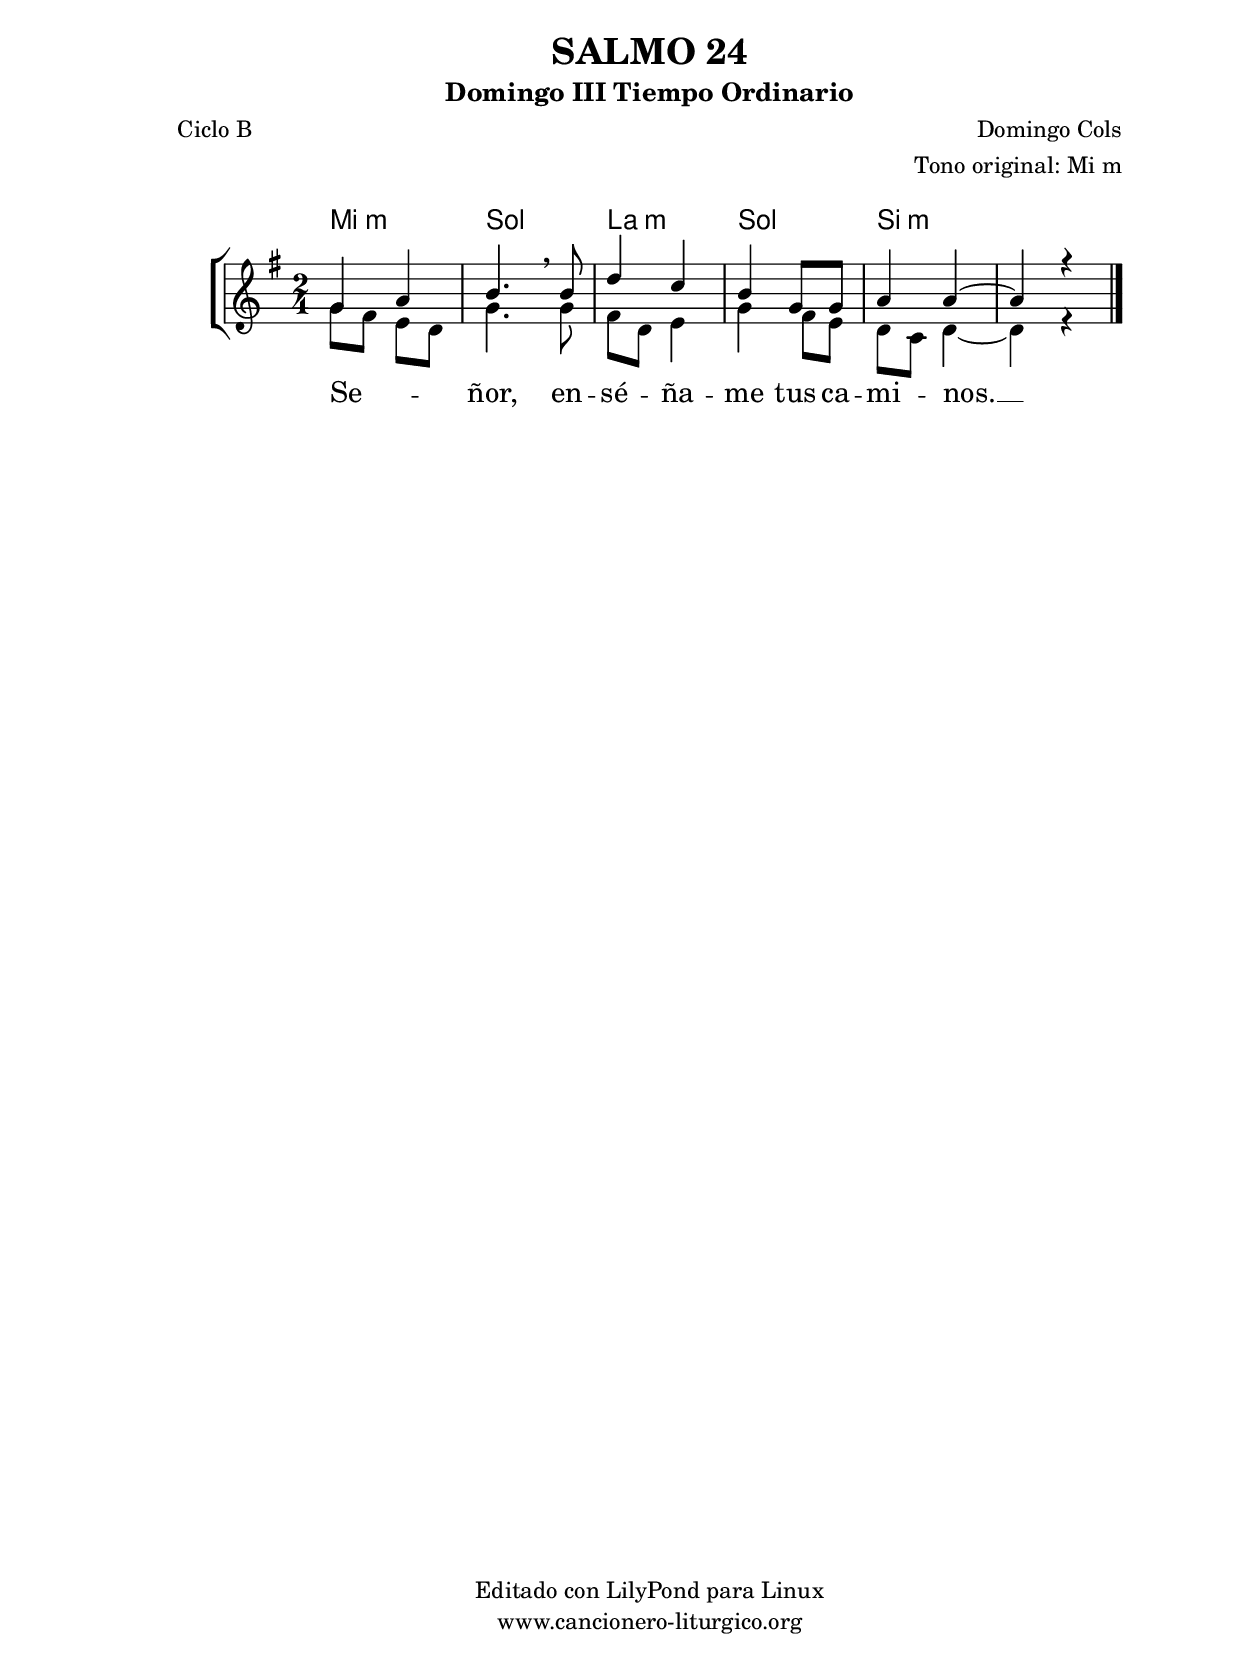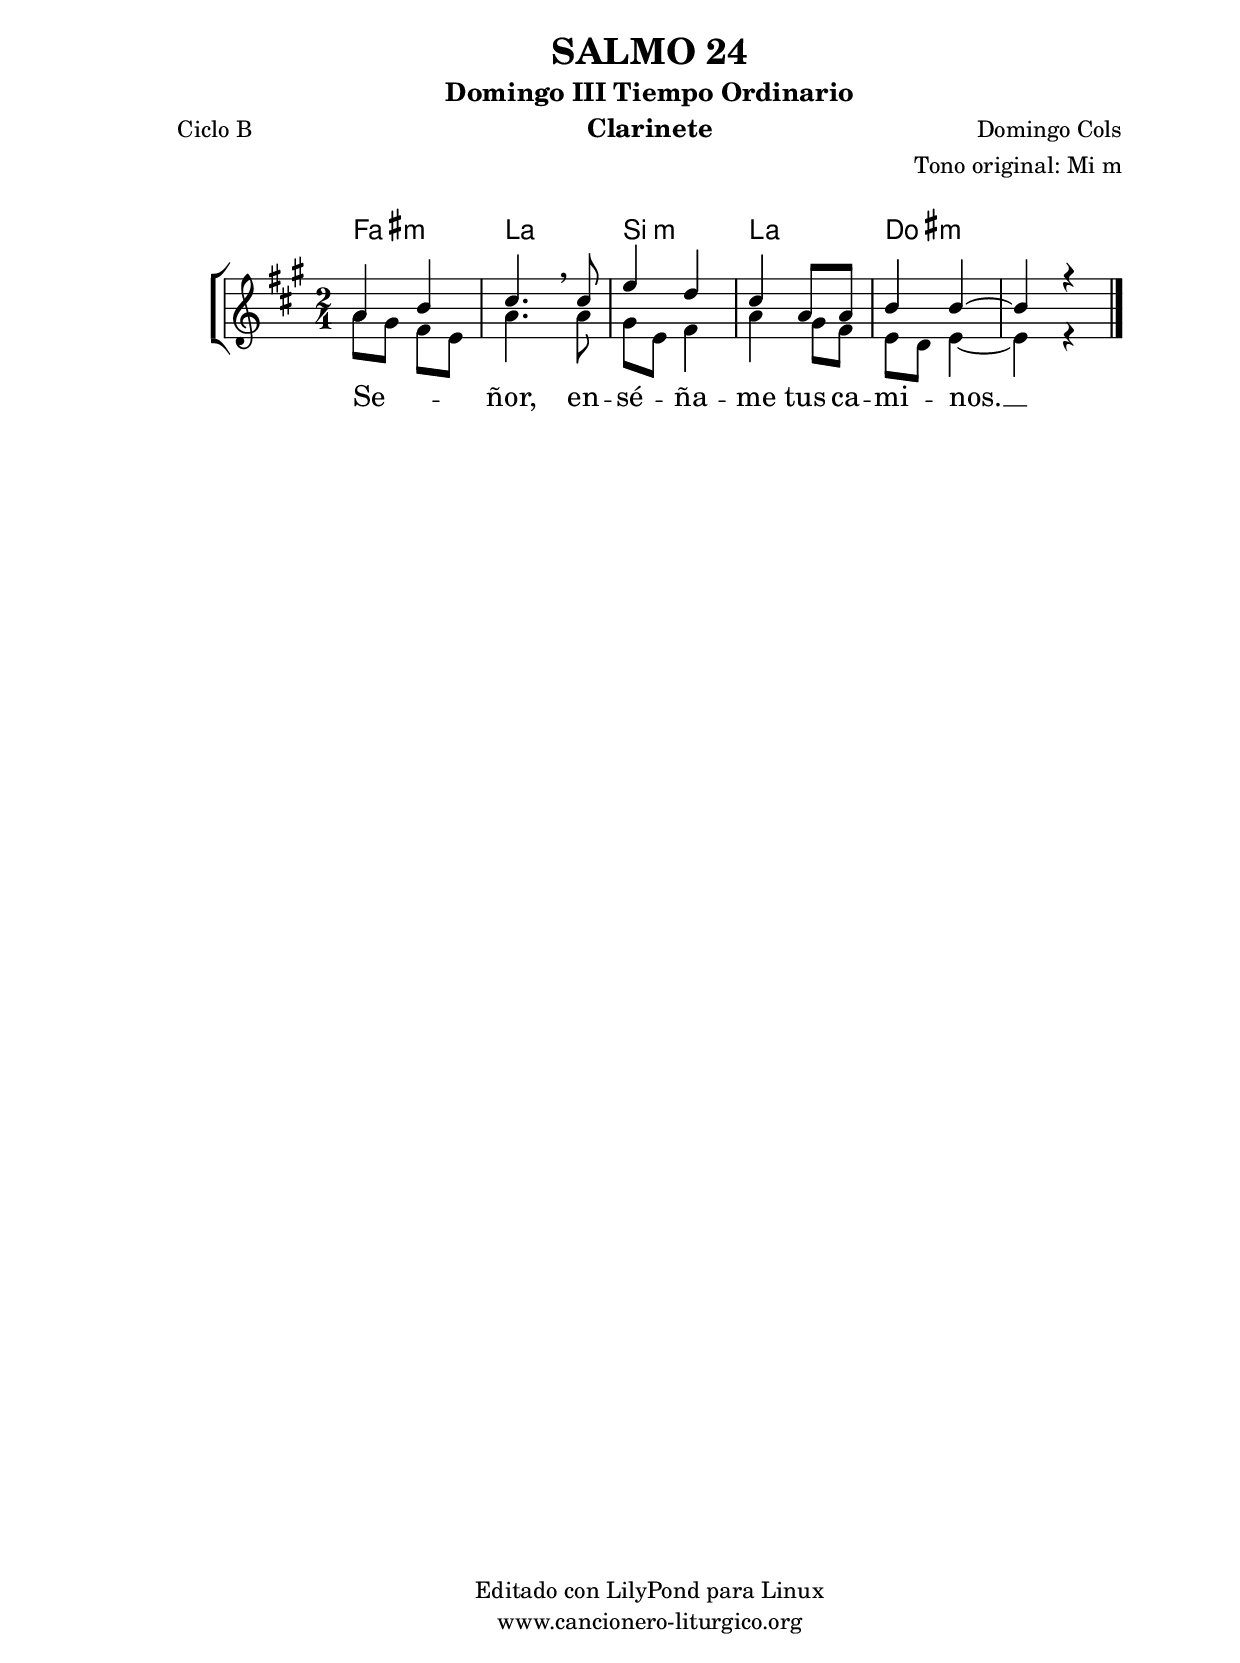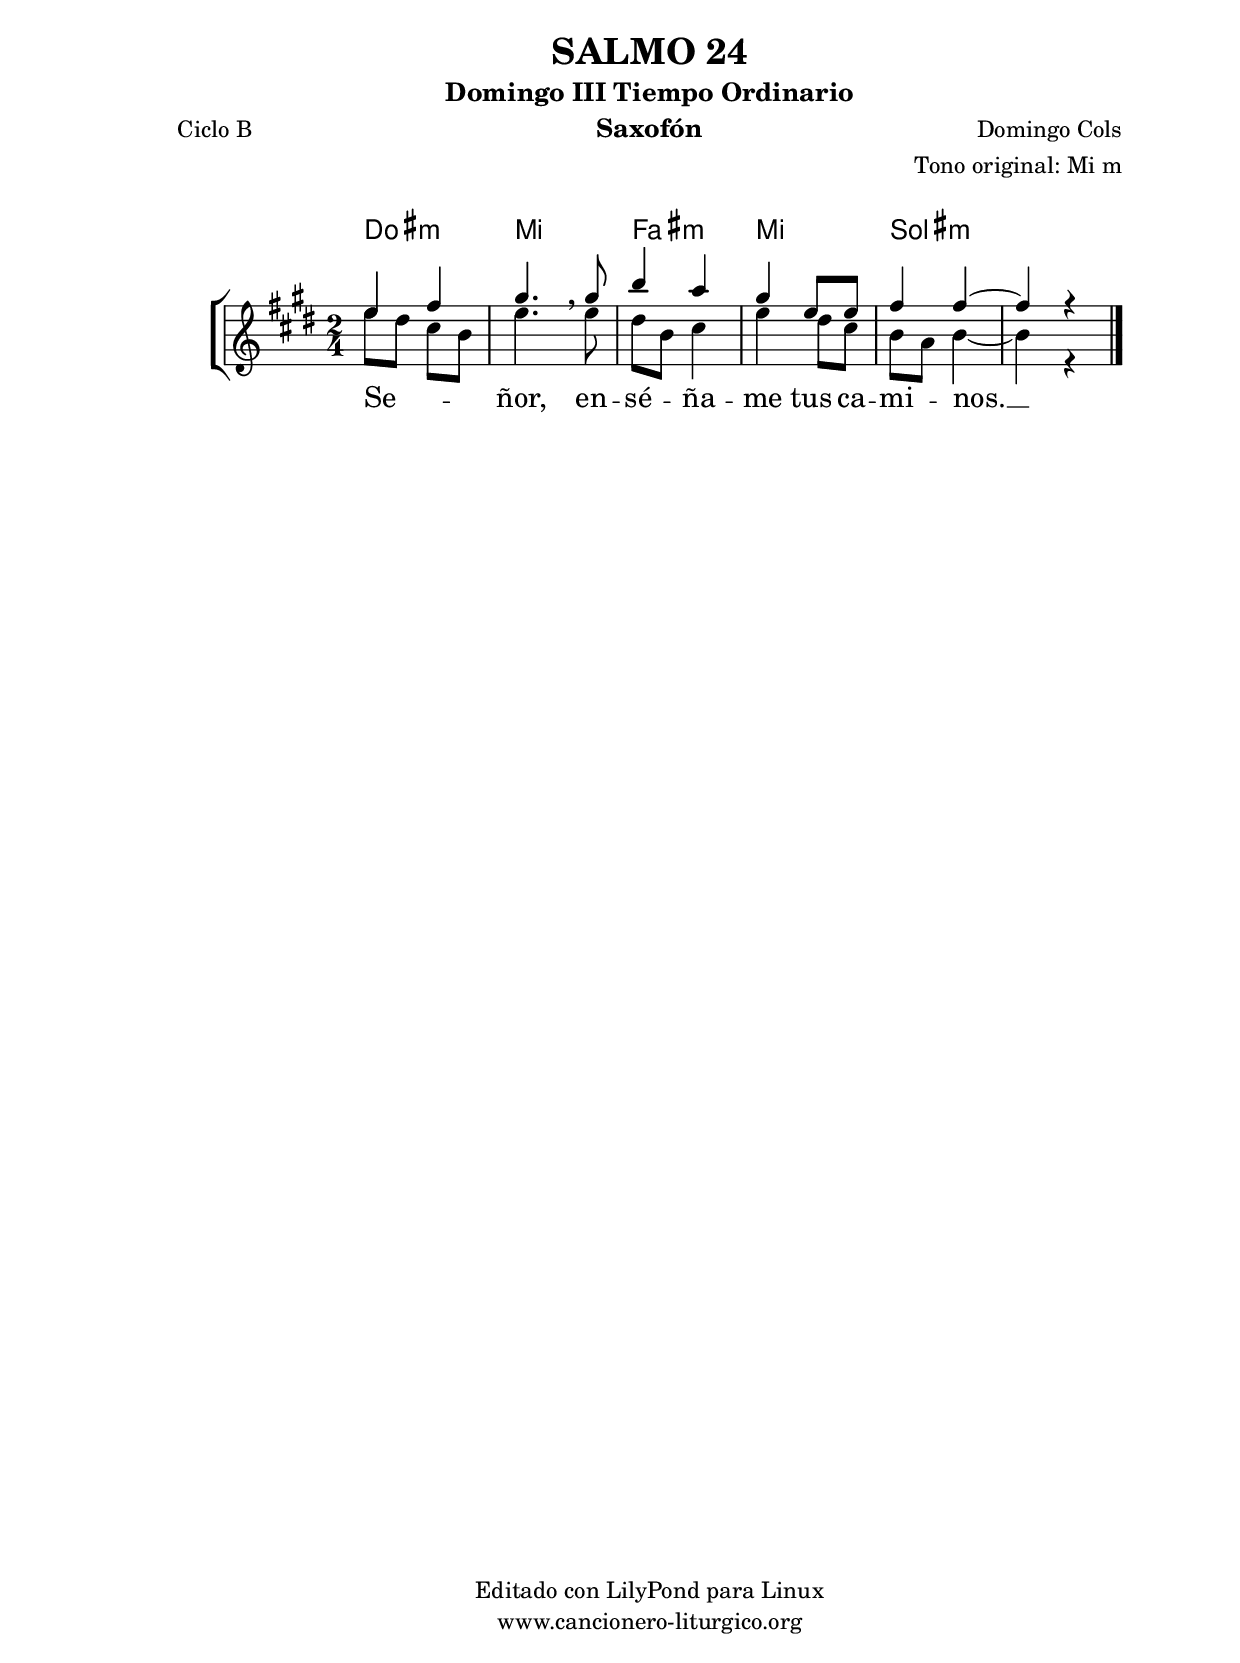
%
%para convertir .midi en .wav:
%timidity filename.midi -Ow -o finename.wav
%
%
%Para convertir de .wav a .mp3:
%lame -h -m j filename.wav
%
%
%para escuchar el midi:
%timidity nombrefichero.midi
%


%versión de lilypond para la que se ha escrito esta partitura:
\version "2.16.0"

	%Tamaño papel
	#(set-default-paper-size "a4")
	%Tamaño partitura
	#(set-global-staff-size 20)
	%No responde al pulsar sobre una nota
	#(ly:set-option 'point-and-click #f)

%parámetros del encabezamiento:
\header {
	title = "SALMO 24"
	subtitle = "Domingo III Tiempo Ordinario"
	composer = "Domingo Cols"
	poet = "Ciclo B"
	meter = ""
	arranger = "Tono original: Mi m"
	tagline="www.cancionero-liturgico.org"
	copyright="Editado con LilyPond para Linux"
	}

%parámetros asociados al papel:
\paper  {
	oddHeaderMarkup = \markup {\fill-line { \on-the-fly #not-first-page \fromproperty #'header:title \on-the-fly #not-first-page \fromproperty #'header:composer }}
	evenHeaderMarkup = \markup {\fill-line { \fromproperty #'header:composer \fromproperty #'header:title }}
	#(set-paper-size "a4")
	print-page-number = ##f
	first-page-number = 1
	print-first-page-number = ##f
%	head-separation = 3.0 \cm
	top-margin = 2.0 \cm
	bottom-margin = 0.5\cm
%%%	bottom-margin = -1.0\cm
	left-margin = 3.0 \cm
	line-width = 16.0 \cm 
	indent = 8\mm
	interscoreline = 2.\mm
	between-system-space = 15\mm
%	para que las partituras no llenen la hoja:
	ragged-bottom = ##t
%	idem para la última hoja:
	ragged-last-bottom = ##f
%	para que las partituras llenen el ancho del papel:
	ragged-last = ##f
	after-title-space = 2.5 \cm
%page-count=1
%system-count=8

	%Flexible Vertical Spacing
%	markup-markup-spacing =
%	#'((basic-distance . 15) (minimum-distance . 15) (padding . 3))
	markup-system-spacing =
	#'((basic-distance . 15) (minimum-distance . 15) (padding . 3))
	system-system-spacing =
	#'((basic-distance . 15) (minimum-distance . 15) (padding . 3))
	score-system-spacing =
	#'((basic-distance . 15) (minimum-distance . 15) (padding . 5))
%	top-system-spacing = % header
%	#'((basic-distance . 8) (minimum-distance . 0) (padding . 3))
%	top-markup-spacing =
%	#'((basic-distance . 20) (minimum-distance . 20) (padding . 3))
	last-bottom-spacing = % footer
	#'((basic-distance . 5) (minimum-distance . 5) (padding . 3))
%	score-markup-spacing =
%	#'((basic-distance . 16) (minimum-distance . 13) (padding . 3))

	}


%parámetros que afectan a toda la partitura:
global =  {
	%clave de sol (G):
	\clef G
	%armadura:
%	\transpose ees f
	\key e \minor
	\tempo 4=80
	\set Score.tempoHideNote = ##t
	}


acordes = {
	\italianChords
	\chordmode {
%	\transpose ees f
{

e2:m g a:m g b:m s

	}
	}
}

melodia = 
%	\transpose ees f
	\relative c''{
	\time 2/4

<<
\new Voice = "arriba"
{
\voiceOne
g4 a
b4. \breathe b8
d4 c
b4 g8 g
a4 a~
a4 r4
}
\new Voice = "abajo"
{
\voiceTwo
g8 fis e d
g4. g8
fis8 d e4
g4 fis8 e
d8 c d4~
d4 r4
}
>>

	\bar "|."
	}


texto = \lyricmode {
Se -- _ ñor, en -- sé -- ña -- me tus ca -- mi -- nos. __
	}


acordesStaff = \context ChordNames = acordesStaff <<
	\set chordChanges = ##t
	\acordes
	>>


vozStaff = \context Voice = vozStaff
\with {\consists "Ambitus_engraver"}
<<
%	\set Staff.instrumentName = ""
%	\set Staff.shortInstrumentName = ""
%	\set Staff.midiInstrument = #"clarinet"
%	\set Staff.midiInstrument = #"cello"
%	\set Staff.midiInstrument = #"flute"
	\set Staff.midiInstrument = #"electric guitar (jazz)"
%	\set Staff.midiInstrument = #"english horn"
%	\set Staff.midiInstrument = #"violin"
%	\set Staff.midiInstrument = #"glockenspiel"
	\set Staff.midiMinimumVolume = #0.7
	\set Staff.midiMaximumVolume = #0.9
	\global
	\melodia
	>>

textoarribaStaff = \context Lyrics = textoarribaStaff <<
	\lyricsto arriba \texto
	>>

\book {
	\score {
		\context ChoirStaff {
			\override StaffGroup.SystemStartBracket #'collapse-height = #1
			\override Score.SystemStartBar #'collapse-height = #1
			<<
			\acordesStaff
			\vozStaff
			\textoarribaStaff
			>>
			}
		\layout {
	    		\context {
				\Lyrics
				\override LyricText #'font-size = #2
				}
	   		 \context {
				\Score
				%fontSize = #3
				\override StaffSymbol #'staff-space = #(magstep +3)
				%\override Beam #'thickness = #0.55
				%\override SpacingSpanner #'spacing-increment = #1.0
				%\override Slur #'height-limit = #1.5
				}
			}
		}
	\score {
		\unfoldRepeats
		\context ChoirStaff {
			<<
			\acordesStaff
			\vozStaff
			>>
			}
		\midi {
	  		\context {
	  			\Score
				tempoWholesPerMinute = #(ly:make-moment 70 4)
				}
			}
		}
	}

%Partitura para clarinete
#(define output-suffix "C")
\book {
	\header{
		instrument = "Clarinete"
		}
	\score {
		\context ChoirStaff {
			\override StaffGroup.SystemStartBracket #'collapse-height = #1
			\override Score.SystemStartBar #'collapse-height = #1
\transpose c d
			<<
			\acordesStaff
			\vozStaff
			\textoarribaStaff
			>>
			}
		\layout {
	    		\context {
				\Lyrics
				\override LyricText #'font-size = #2
				}
	   		 \context {
				\Score
				%fontSize = #3
				\override StaffSymbol #'staff-space = #(magstep +3)
				%\override Beam #'thickness = #0.55
				%\override SpacingSpanner #'spacing-increment = #1.0
				%\override Slur #'height-limit = #1.5
				}
			}
		}
	}

%Partitura para saxofón
#(define output-suffix "S")
\book {
	\header{
		instrument = "Saxofón"
		}
	\score {
		\context ChoirStaff {
			\override StaffGroup.SystemStartBracket #'collapse-height = #1
			\override Score.SystemStartBar #'collapse-height = #1
\transpose c a
			<<
			\acordesStaff
			\vozStaff
			\textoarribaStaff
			>>
			}
		\layout {
	    		\context {
				\Lyrics
				\override LyricText #'font-size = #2
				}
	   		 \context {
				\Score
				%fontSize = #3
				\override StaffSymbol #'staff-space = #(magstep +3)
				%\override Beam #'thickness = #0.55
				%\override SpacingSpanner #'spacing-increment = #1.0
				%\override Slur #'height-limit = #1.5
				}
			}
		}
	}

